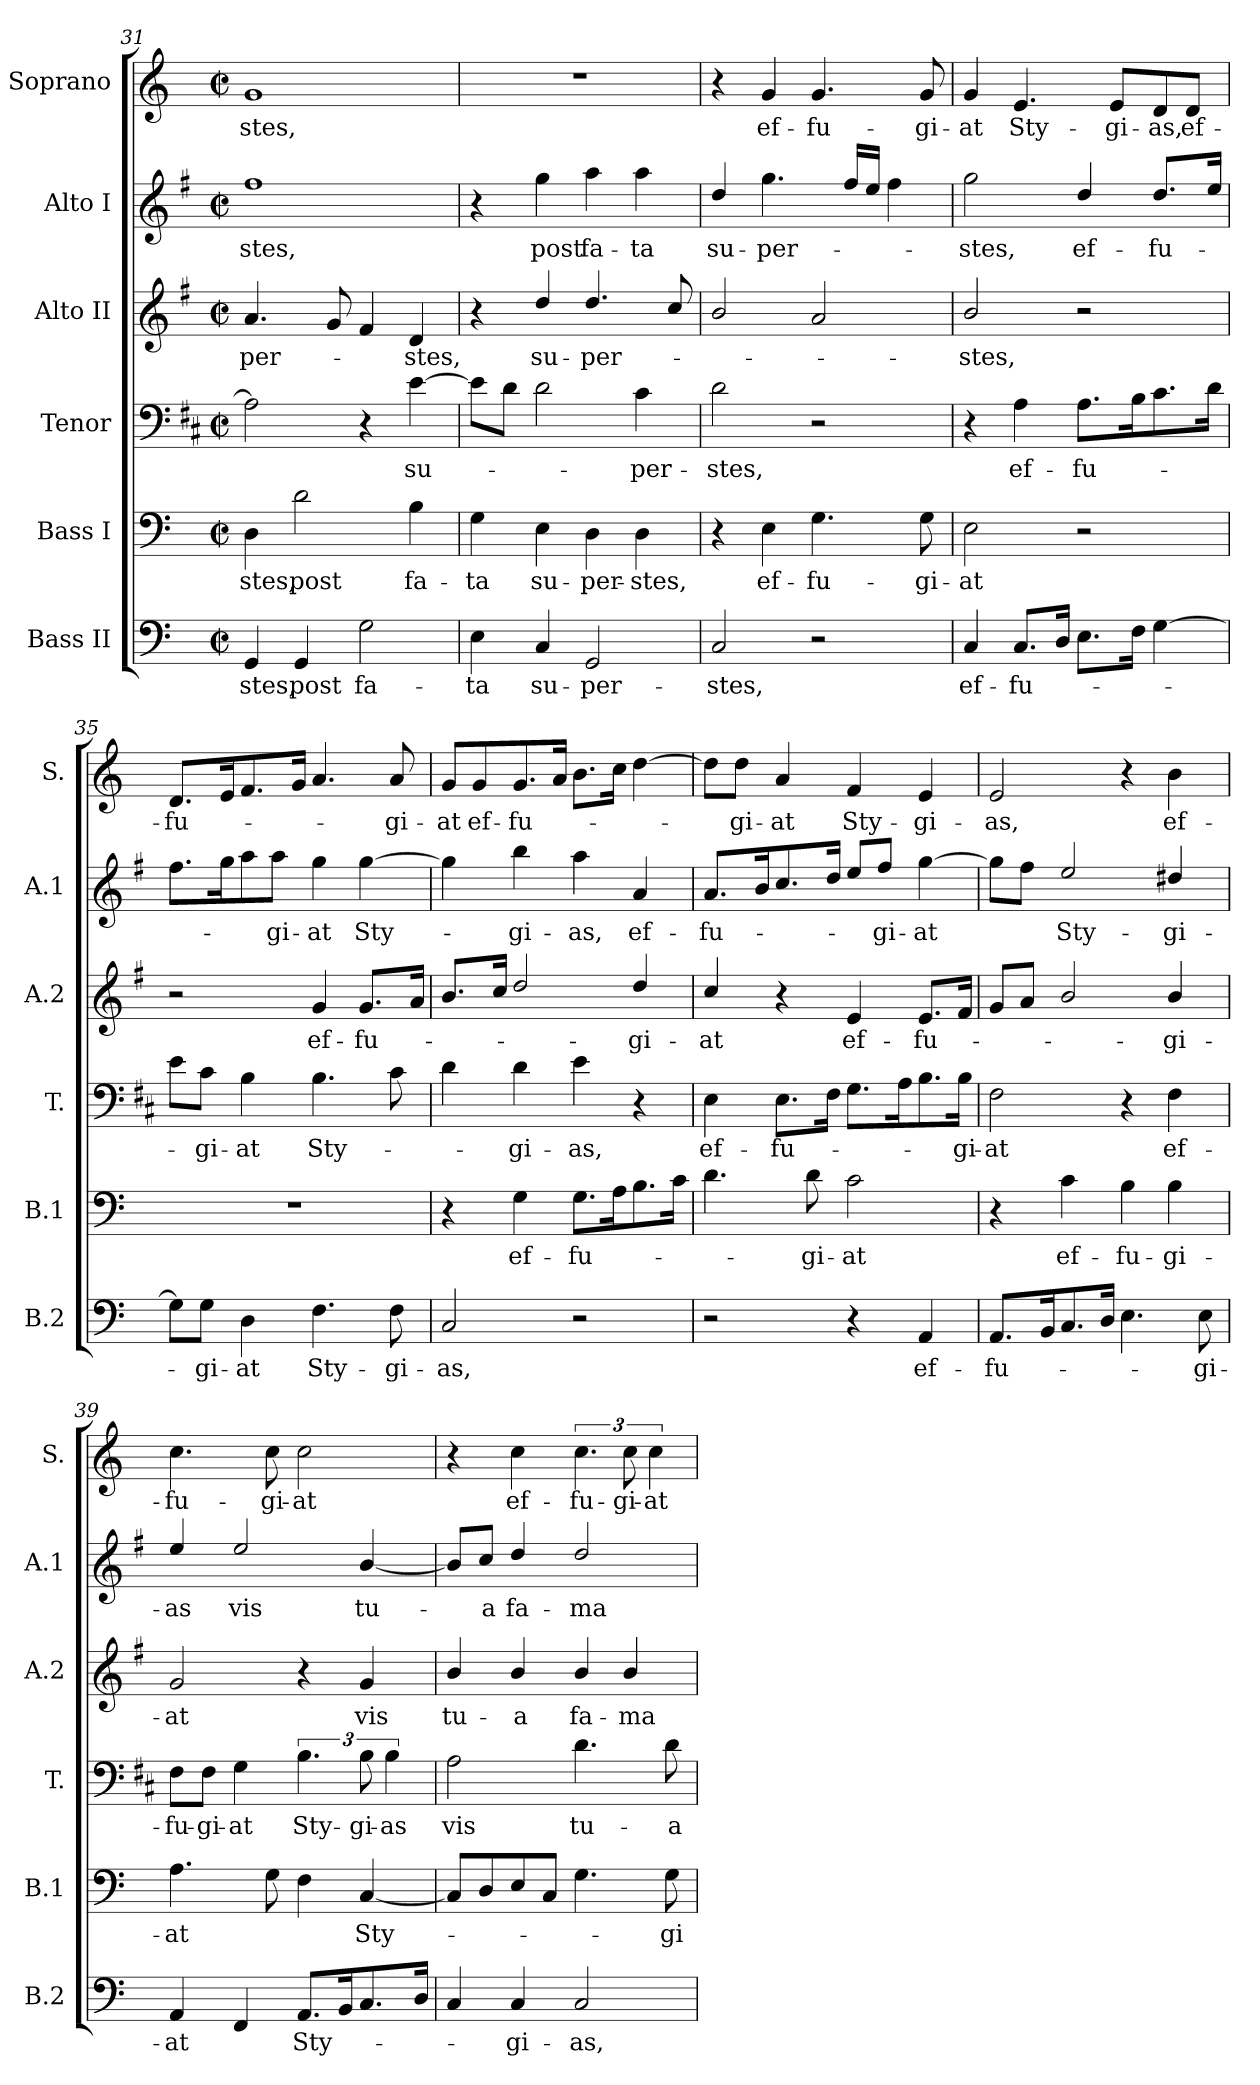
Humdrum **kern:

**kern	**text	**kern	**text	**kern	**text	**kern	**text	**kern	**text	**kern	**text
*part6	*part6	*part5	*part5	*part4	*part4	*part3	*part3	*part2	*part2	*part1	*part1
*staff6	*staff6	*staff5	*staff5	*staff4	*staff4	*staff3	*staff3	*staff2	*staff2	*staff1	*staff1
*I"Bass II	*	*I"Bass I	*	*I"Tenor	*	*I"Alto II	*	*I"Alto I	*	*I"Soprano	*
*I'B.2	*	*I'B.1	*	*I'T.	*	*I'A.2	*	*I'A.1	*	*I'S.	*
!!LO:LB:g=z
*clefF4	*	*clefF4	*	*clefF4	*	*clefG2	*	*clefG2	*	*clefG2	*
*	*	*	*	*ITrd1c2	*	*ITrd4c7	*	*ITrd4c7	*	*	*
*k[]	*	*k[]	*	*k[]	*	*k[]	*	*k[]	*	*k[]	*
*C:	*	*C:	*	*C:	*	*C:	*	*C:	*	*C:	*
*M2/2	*	*M2/2	*	*M2/2	*	*M2/2	*	*M2/2	*	*M2/2	*
*met(c|)	*	*met(c|)	*	*met(c|)	*	*met(c|)	*	*met(c|)	*	*met(c|)	*
=31	=31	=31	=31	=31	=31	=31	=31	=31	=31	=31	=31
!	!LO:LY:b	!	!LO:LY:b	!	!	!	!LO:LY:b	!	!LO:LY:b	!	!LO:LY:b
4GG/	-stes,	4D\	-stes,	2G\]	.	4.d/	-per-	1b	-stes,	1g	-stes,
!	!LO:LY:b	!	!LO:LY:b	!	!	!	!	!	!	!	!
4GG/	post	2d\	post	.	.	.	.	.	.	.	.
.	.	.	.	.	.	8c/	.	.	.	.	.
!	!LO:LY:b	!	!	!	!	!	!	!	!	!	!
2G\	fa-	.	.	4r	.	4B/	.	.	.	.	.
!	!	!	!LO:LY:b	!	!LO:LY:b	!	!LO:LY:b	!	!	!	!
.	.	4B\	fa-	[4d\	su-	4G/	-stes,	.	.	.	.
=32	=32	=32	=32	=32	=32	=32	=32	=32	=32	=32	=32
!	!LO:LY:b	!	!LO:LY:b	!	!	!	!	!	!	!	!
4E\	-ta	4G\	-ta	8d\L]	.	4r	.	4r	.	1r	.
.	.	.	.	8c\J	.	.	.	.	.	.	.
!	!LO:LY:b	!	!LO:LY:b	!	!	!	!LO:LY:b	!	!LO:LY:b	!	!
4C/	su-	4E\	su-	2c\	.	4g/	su-	4cc\	post	.	.
!	!LO:LY:b	!	!LO:LY:b	!	!	!	!LO:LY:b	!	!LO:LY:b	!	!
2GG/	-per-	4D\	-per-	.	.	4.g/	-per-	4dd\	fa-	.	.
!	!	!	!LO:LY:b	!	!LO:LY:b	!	!	!	!LO:LY:b	!	!
.	.	4D\	-stes,	4B\	-per-	.	.	4dd\	-ta	.	.
.	.	.	.	.	.	8f/	.	.	.	.	.
=33	=33	=33	=33	=33	=33	=33	=33	=33	=33	=33	=33
!	!LO:LY:b	!	!	!	!LO:LY:b	!	!	!	!LO:LY:b	!	!
2C/	-stes,	4r	.	2c\	-stes,	2e/	.	4g/	su-	4r	.
!	!	!	!LO:LY:b	!	!	!	!	!	!LO:LY:b	!	!LO:LY:b
.	.	4E\	ef-	.	.	.	.	4.cc\	-per-	4g/	ef-
!	!	!	!LO:LY:b	!	!	!	!	!	!	!	!LO:LY:b
2r	.	4.G\	-fu-	2r	.	2d/	.	.	.	4.g/	-fu-
.	.	.	.	.	.	.	.	16b/LL	.	.	.
.	.	.	.	.	.	.	.	16a/JJ	.	.	.
.	.	.	.	.	.	.	.	4b\	.	.	.
!	!	!	!LO:LY:b	!	!	!	!	!	!	!	!LO:LY:b
.	.	8G\	-gi-	.	.	.	.	.	.	8g/	-gi-
=34	=34	=34	=34	=34	=34	=34	=34	=34	=34	=34	=34
!	!LO:LY:b	!	!LO:LY:b	!	!	!	!LO:LY:b	!	!LO:LY:b	!	!LO:LY:b
4C/	ef-	2E\	-at	4r	.	2e/	-stes,	2cc\	-stes,	4g/	-at
!	!LO:LY:b	!	!	!	!LO:LY:b	!	!	!	!	!	!LO:LY:b
8.C/L	-fu-	.	.	4G\	ef-	.	.	.	.	4.e/	Sty-
16D/Jk	.	.	.	.	.	.	.	.	.	.	.
!	!	!	!	!	!LO:LY:b	!	!	!	!LO:LY:b	!	!
8.E\L	.	2r	.	8.G\L	-fu-	2r	.	4g/	ef-	.	.
!	!	!	!	!	!	!	!	!	!	!	!LO:LY:b
.	.	.	.	.	.	.	.	.	.	8e/L	-gi-
16F\Jk	.	.	.	16A\k	.	.	.	.	.	.	.
!	!	!	!	!	!	!	!	!	!LO:LY:b	!	!LO:LY:b
[4G\	.	.	.	8.B\	.	.	.	8.g/L	-fu-	8d/	-as,
!	!	!	!	!	!	!	!	!	!	!	!LO:LY:b
.	.	.	.	.	.	.	.	.	.	8d/J	ef-
.	.	.	.	16c\Jk	.	.	.	16a/Jk	.	.	.
!!LO:PB:g=z
=35	=35	=35	=35	=35	=35	=35	=35	=35	=35	=35	=35
!	!	!	!	!	!	!	!	!	!	!	!LO:LY:b
8G\L]	.	1r	.	8d\L	.	2r	.	8.b\L	.	8.d/L	-fu-
!	!LO:LY:b	!	!	!	!LO:LY:b	!	!	!	!	!	!
8G\J	-gi-	.	.	8B\J	-gi-	.	.	.	.	.	.
.	.	.	.	.	.	.	.	16cc\k	.	16e/k	.
!	!LO:LY:b	!	!	!	!LO:LY:b	!	!	!	!	!	!
4D\	-at	.	.	4A\	-at	.	.	8dd\	.	8.f/	.
!	!	!	!	!	!	!	!	!	!LO:LY:b	!	!
.	.	.	.	.	.	.	.	8dd\J	-gi-	.	.
.	.	.	.	.	.	.	.	.	.	16g/Jk	.
!	!LO:LY:b	!	!	!	!LO:LY:b	!	!LO:LY:b	!	!LO:LY:b	!	!
4.F\	Sty-	.	.	4.A\	Sty-	4c/	ef-	4cc\	-at	4.a/	.
!	!	!	!	!	!	!	!LO:LY:b	!	!LO:LY:b	!	!
.	.	.	.	.	.	8.c/L	-fu-	[4cc\	Sty-	.	.
!	!LO:LY:b	!	!	!	!	!	!	!	!	!	!LO:LY:b
8F\	-gi-	.	.	8B\	.	.	.	.	.	8a/	-gi-
.	.	.	.	.	.	16d/Jk	.	.	.	.	.
=36	=36	=36	=36	=36	=36	=36	=36	=36	=36	=36	=36
!	!LO:LY:b	!	!	!	!	!	!	!	!	!	!LO:LY:b
2C/	-as,	4r	.	4c\	.	8.e/L	.	4cc\]	.	8g/L	-at
!	!	!	!	!	!	!	!	!	!	!	!LO:LY:b
.	.	.	.	.	.	.	.	.	.	8g/	ef-
.	.	.	.	.	.	16f/Jk	.	.	.	.	.
!	!	!	!LO:LY:b	!	!LO:LY:b	!	!	!	!LO:LY:b	!	!LO:LY:b
.	.	4G\	ef-	4c\	-gi-	2g/	.	4ee\	-gi-	8.g/	-fu-
.	.	.	.	.	.	.	.	.	.	16a/Jk	.
!	!	!	!LO:LY:b	!	!LO:LY:b	!	!	!	!LO:LY:b	!	!
2r	.	8.G\L	-fu-	4d\	-as,	.	.	4dd\	-as,	8.b\L	.
.	.	16A\k	.	.	.	.	.	.	.	16cc\Jk	.
!	!	!	!	!	!	!	!LO:LY:b	!	!LO:LY:b	!	!
.	.	8.B\	.	4r	.	4g/	-gi-	4d/	ef-	[4dd\	.
.	.	16c\Jk	.	.	.	.	.	.	.	.	.
=37	=37	=37	=37	=37	=37	=37	=37	=37	=37	=37	=37
!	!	!	!	!	!LO:LY:b	!	!LO:LY:b	!	!LO:LY:b	!	!
2r	.	4.d\	.	4D\	ef-	4f/	-at	8.d/L	-fu-	8dd\L]	.
!	!	!	!	!	!	!	!	!	!	!	!LO:LY:b
.	.	.	.	.	.	.	.	.	.	8dd\J	-gi-
.	.	.	.	.	.	.	.	16e/k	.	.	.
!	!	!	!	!	!LO:LY:b	!	!	!	!	!	!LO:LY:b
.	.	.	.	8.D\L	-fu-	4r	.	8.f/	.	4a/	-at
!	!	!	!LO:LY:b	!	!	!	!	!	!	!	!
.	.	8d\	-gi-	.	.	.	.	.	.	.	.
.	.	.	.	16E\Jk	.	.	.	16g/Jk	.	.	.
!	!	!	!LO:LY:b	!	!	!	!LO:LY:b	!	!	!	!LO:LY:b
4r	.	2c\	-at	8.F\L	.	4A/	ef-	8a/L	.	4f/	Sty-
!	!	!	!	!	!	!	!	!	!LO:LY:b	!	!
.	.	.	.	.	.	.	.	8b/J	-gi-	.	.
.	.	.	.	16G\k	.	.	.	.	.	.	.
!	!LO:LY:b	!	!	!	!	!	!LO:LY:b	!	!LO:LY:b	!	!LO:LY:b
4AA/	ef-	.	.	8.A\	.	8.A/L	-fu-	[4cc\	-at	4e/	-gi-
!	!	!	!	!	!LO:LY:b	!	!	!	!	!	!
.	.	.	.	16A\Jk	-gi-	16B/Jk	.	.	.	.	.
=38	=38	=38	=38	=38	=38	=38	=38	=38	=38	=38	=38
!	!LO:LY:b	!	!	!	!LO:LY:b	!	!	!	!	!	!LO:LY:b
8.AA/L	-fu-	4r	.	2E\	-at	8c/L	.	8cc\L]	.	2e/	-as,
.	.	.	.	.	.	8d/J	.	8b\J	.	.	.
16BB/k	.	.	.	.	.	.	.	.	.	.	.
!	!	!	!LO:LY:b	!	!	!	!	!	!LO:LY:b	!	!
8.C/	.	4c\	ef-	.	.	2e/	.	2a/	Sty-	.	.
16D/Jk	.	.	.	.	.	.	.	.	.	.	.
!	!	!	!LO:LY:b	!	!	!	!	!	!	!	!
4.E\	.	4B\	-fu-	4r	.	.	.	.	.	4r	.
!	!	!	!LO:LY:b	!	!LO:LY:b	!	!LO:LY:b	!	!LO:LY:b	!	!LO:LY:b
.	.	4B\	-gi-	4E\	ef-	4e/	-gi-	4g#X/	-gi-	4b\	ef-
!	!LO:LY:b	!	!	!	!	!	!	!	!	!	!
8E\	-gi-	.	.	.	.	.	.	.	.	.	.
!!LO:LB:g=z
=39	=39	=39	=39	=39	=39	=39	=39	=39	=39	=39	=39
!	!LO:LY:b	!	!LO:LY:b	!	!LO:LY:b	!	!LO:LY:b	!	!LO:LY:b	!	!LO:LY:b
4AA/	-at	4.A\	-at	8E\L	-fu-	2c/	-at	4a/	-as	4.cc\	-fu-
!	!	!	!	!	!LO:LY:b	!	!	!	!	!	!
.	.	.	.	8E\J	-gi-	.	.	.	.	.	.
!	!	!	!	!	!LO:LY:b	!	!	!	!LO:LY:b	!	!
4FF/	.	.	.	4F\	-at	.	.	2a/	vis	.	.
!	!	!	!	!	!	!	!	!	!	!	!LO:LY:b
.	.	8G\	.	.	.	.	.	.	.	8cc\	-gi-
!	!LO:LY:b	!	!	!	!LO:LY:b	!	!	!	!	!	!LO:LY:b
8.AA/L	Sty-	4F\	.	6.A\	Sty-	4r	.	.	.	2cc\	-at
16BB/k	.	.	.	.	.	.	.	.	.	.	.
!	!	!	!LO:LY:b	!	!LO:LY:b	!	!LO:LY:b	!	!LO:LY:b	!	!
8.C/	.	[4C/	Sty-	12A\	-gi-	4c/	vis	[4e/	tu-	.	.
!	!	!	!	!	!LO:LY:b	!	!	!	!	!	!
.	.	.	.	6A\	-as	.	.	.	.	.	.
16D/Jk	.	.	.	.	.	.	.	.	.	.	.
=40	=40	=40	=40	=40	=40	=40	=40	=40	=40	=40	=40
!	!	!	!	!	!LO:LY:b	!	!LO:LY:b	!	!	!	!
4C/	.	8C/L]	.	2G\	vis	4e/	tu-	8e/L]	.	4r	.
!	!	!	!	!	!	!	!	!	!LO:LY:b	!	!
.	.	8D/	.	.	.	.	.	8f/J	-a	.	.
!	!LO:LY:b	!	!	!	!	!	!LO:LY:b	!	!LO:LY:b	!	!LO:LY:b
4C/	-gi-	8E/	.	.	.	4e/	-a	4g/	fa-	4cc\	ef-
.	.	8C/J	.	.	.	.	.	.	.	.	.
!	!LO:LY:b	!	!	!	!LO:LY:b	!	!LO:LY:b	!	!LO:LY:b	!	!LO:LY:b
2C/	-as,	4.G\	.	4.c\	tu-	4e/	fa-	2g/	-ma	6.cc\	-fu-
!	!	!	!	!	!	!	!LO:LY:b	!	!	!	!LO:LY:b
.	.	.	.	.	.	4e/	-ma	.	.	12cc\	-gi-
!	!	!	!	!	!	!	!	!	!	!	!LO:LY:b
.	.	.	.	.	.	.	.	.	.	6cc\	-at
!	!	!	!LO:LY:b	!	!LO:LY:b	!	!	!	!	!	!
.	.	8G\	-gi-	8c\	-a	.	.	.	.	.	.
=	=	=	=	=	=	=	=	=	=	=	=
*-	*-	*-	*-	*-	*-	*-	*-	*-	*-	*-	*-
